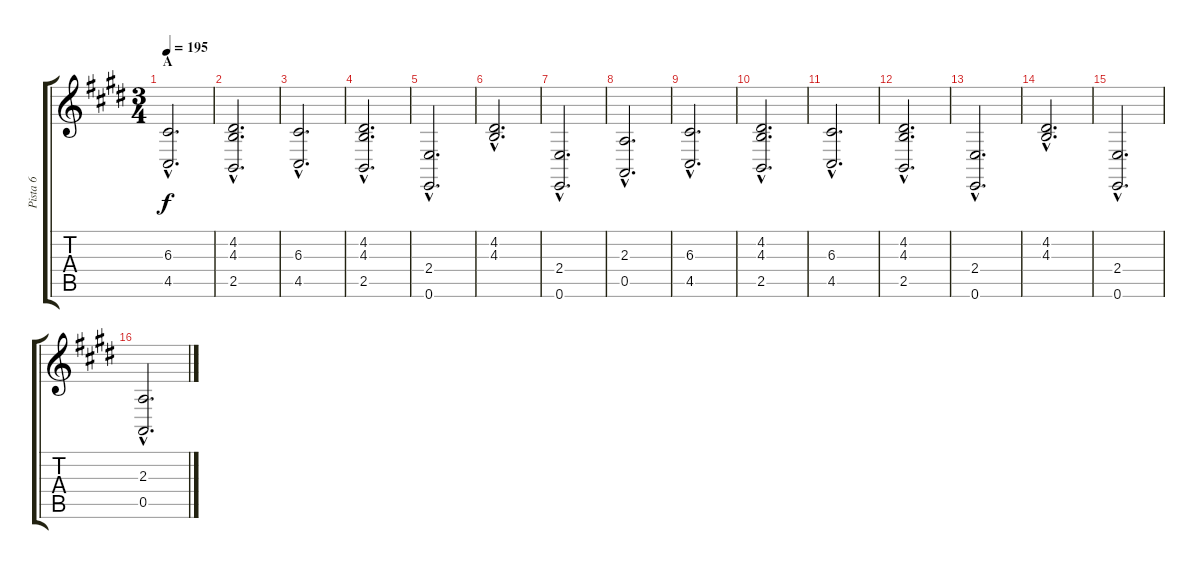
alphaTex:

\track ("Pista 6" "Pista 6") {instrument choiraahs}
\staff {score tabs}
\tuning (E4 B3 G3 D3 A2 E2) {hide}
\ts (3 4)
\section ("" "A")
\tempo 195
\clef g2
\ks e
(6.3{hac} 4.5{hac}).2{d dy f} |
(4.2{hac} 4.3{hac} 2.5{hac}).2{d} |
(6.3{hac} 4.5{hac}).2{d} |
(4.2{hac} 4.3{hac} 2.5{hac}).2{d} |
(2.4{hac} 0.6{hac}).2{d} |
(4.2{hac} 4.3{hac}).2{d} |
(2.4{hac} 0.6{hac}).2{d} |
(2.3{hac} 0.5{hac}).2{d} |
(6.3{hac} 4.5{hac}).2{d} |
(4.2{hac} 4.3{hac} 2.5{hac}).2{d} |
(6.3{hac} 4.5{hac}).2{d} |
(4.2{hac} 4.3{hac} 2.5{hac}).2{d} |
(2.4{hac} 0.6{hac}).2{d} |
(4.2{hac} 4.3{hac}).2{d} |
(2.4{hac} 0.6{hac}).2{d} |
(2.3{hac} 0.5{hac}).2{d}
